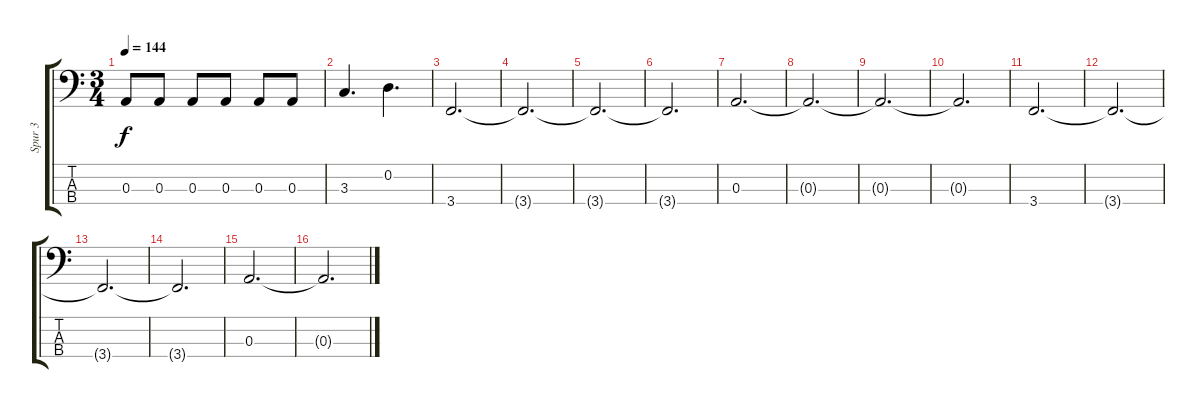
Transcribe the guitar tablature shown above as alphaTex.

\track ("Spur 3" "Spur 3") {instrument electricbassfinger}
\staff {score tabs}
\tuning (G2 D2 A1 D1) {hide}
\ts (3 4)
\tempo 144
\clef f4
\ks c
0.3.8{dy f} 0.3.8 0.3.8 0.3.8 0.3.8 0.3.8 |
3.3.4{d} 0.2.4{d} |
3.4.2{d} |
3.4{t}.2{d} |
3.4{t}.2{d} |
3.4{t}.2{d} |
0.3.2{d} |
0.3{t}.2{d} |
0.3{t}.2{d} |
0.3{t}.2{d} |
3.4.2{d} |
3.4{t}.2{d} |
3.4{t}.2{d} |
3.4{t}.2{d} |
0.3.2{d} |
0.3{t}.2{d}
